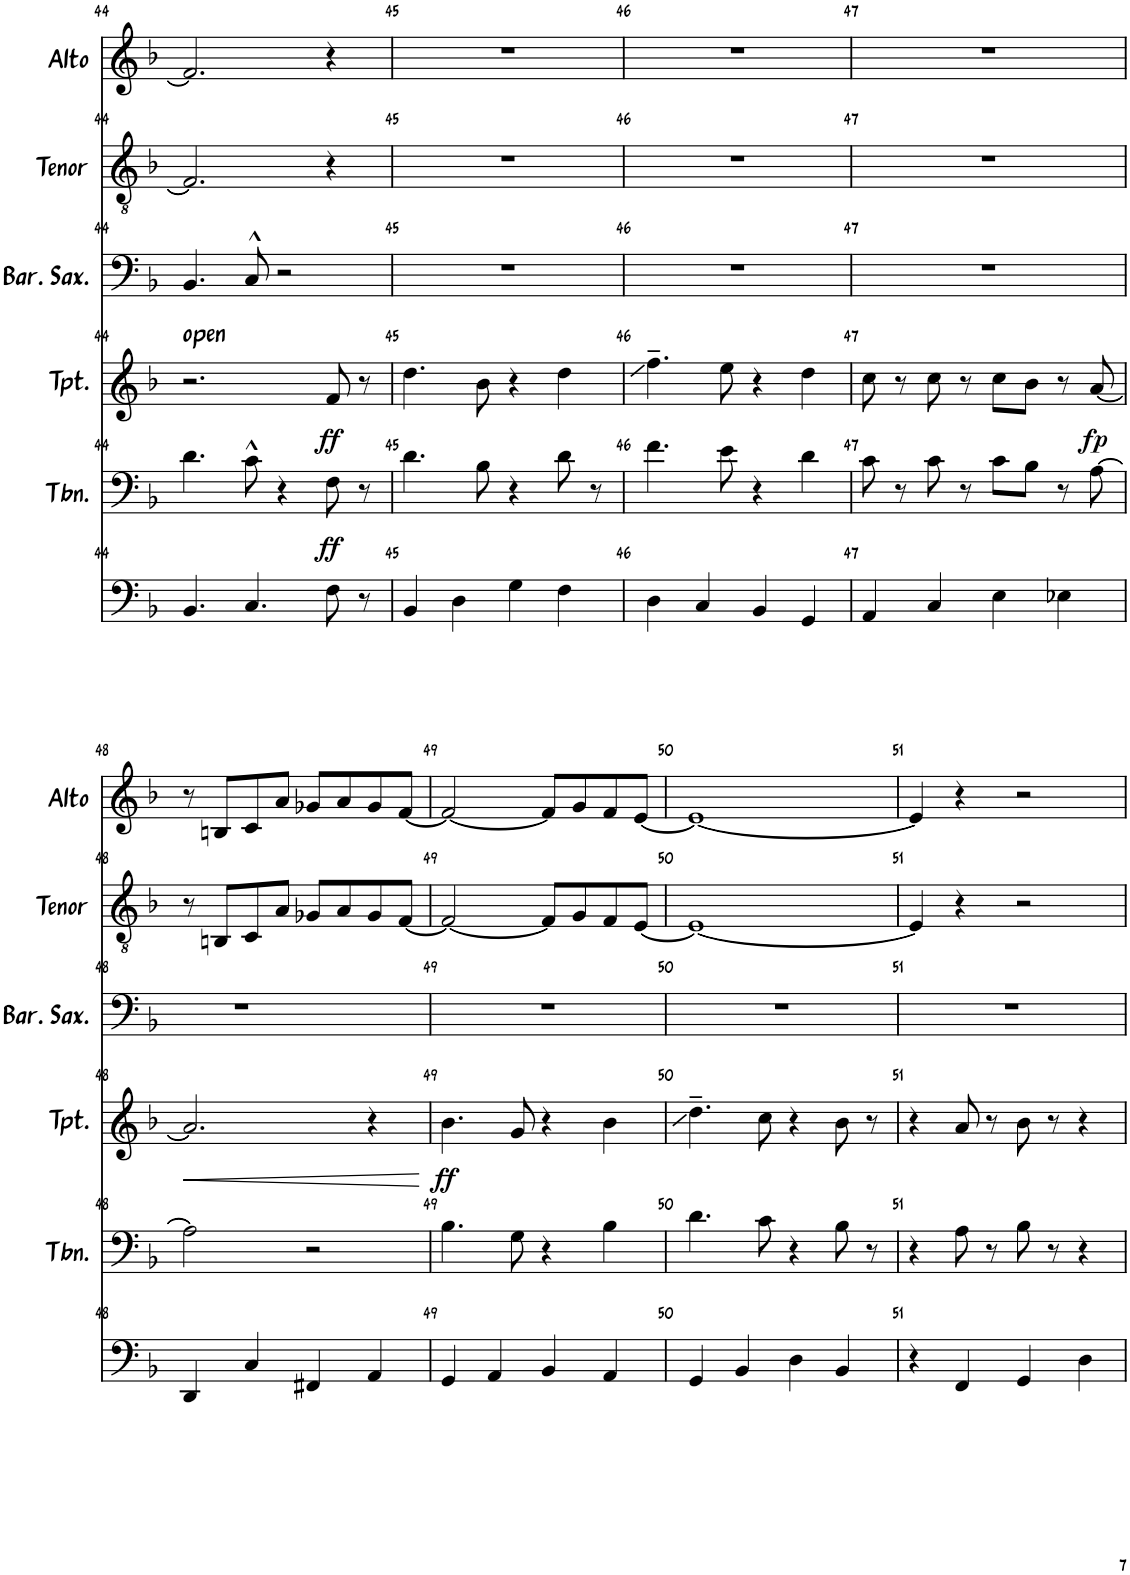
**kern	**kern	**dynam	**kern	**dynam	**kern	**kern	**kern
*part6	*part5	*part5	*part4	*part4	*part3	*part2	*part1
*staff6	*staff5	*staff5	*staff4	*staff4	*staff3	*staff2	*staff1
*I"Tuba	*I"Trombone	*	*I"Trumpet	*	*I"Baritone Saxophone	*I"Tenor Sax	*I"Alto Sax
*I'Tba	*I'Tbn.	*	*I'Tpt.	*	*I'Bar. Sax.	*I'Tenor	*I'Alto
!!LO:PB:g=z
*clefF4	*clefF4	*	*clefG2	*	*clefF4	*clefGv2	*clefG2
*	*	*	*Trd1c2	*	*Trd12c21	*Trd8c14	*Trd5c9
*k[b-]	*k[b-]	*	*k[b-]	*	*k[b-]	*k[b-]	*k[b-]
*M4/4	*M4/4	*	*M4/4	*	*M4/4	*M4/4	*M4/4
=44	=44	=44	=44	=44	=44	=44	=44
!	!	!	!LO:TX:a:B:t=open	!	!	!	!
4.BB-/	4.d\	.	2.r	.	4.BB-/	2.F/]	2.f/]
4.C/	8c^^\	.	.	.	8C^^/	.	.
.	4r	.	.	.	2r	.	.
!	!	!LO:DY:b	!	!LO:DY:b	!	!	!
8F\	8F\	ff	8f/	ff	.	4r	4r
8r	8r	.	8r	.	.	.	.
=45	=45	=45	=45	=45	=45	=45	=45
4BB-/	4.d\	.	4.dd\	.	1r	1r	1r
4D\	.	.	.	.	.	.	.
.	8B-\	.	8b-\	.	.	.	.
4G\	4r	.	4r	.	.	.	.
4F\	8d\	.	4dd\	.	.	.	.
.	8r	.	.	.	.	.	.
=46	=46	=46	=46	=46	=46	=46	=46
4D\	4.f\	.	4.ff~\	.	1r	1r	1r
4C/	.	.	.	.	.	.	.
.	8e\	.	8ee\	.	.	.	.
4BB-/	4r	.	4r	.	.	.	.
4GG/	4d\	.	4dd\	.	.	.	.
=47	=47	=47	=47	=47	=47	=47	=47
4AA/	8c\	.	8cc\	.	1r	1r	1r
.	8r	.	8r	.	.	.	.
4C/	8c\	.	8cc\	.	.	.	.
.	8r	.	8r	.	.	.	.
4E\	8c\L	.	8cc\L	.	.	.	.
.	8B-\J	.	8b-\J	.	.	.	.
4E-X\	8r	.	8r	.	.	.	.
!	!	!	!	!LO:DY:b	!	!	!
.	[8A\	.	[8a/	fp	.	.	.
!!LO:LB:g=z
=48	=48	=48	=48	=48	=48	=48	=48
!	!	!	!	!LO:HP:b	!	!	!
4DD/	2A\]	.	2.a/]	<	1r	8r	8r
.	.	.	.	.	.	8BBn/L	8Bn/L
4C/	.	.	.	.	.	8C/	8c/
.	.	.	.	.	.	8A/J	8a/J
4FF#X/	2r	.	.	.	.	8G-X/L	8g-X/L
.	.	.	.	.	.	8A/	8a/
4AA/	.	.	4r	.	.	8G-/	8g-/
.	.	.	.	.	.	[8F/J	[8f/J
.	.	.	.	[	.	.	.
=49	=49	=49	=49	=49	=49	=49	=49
!	!	!	!	!LO:DY:b	!	!	!
4GG/	4.B-\	.	4.b-\	ff	1r	2F/_	2f/_
4AA/	.	.	.	.	.	.	.
.	8G\	.	8g/	.	.	.	.
4BB-/	4r	.	4r	.	.	8F/L]	8f/L]
.	.	.	.	.	.	8G/	8g/
4AA/	4B-\	.	4b-\	.	.	8F/	8f/
.	.	.	.	.	.	[8E/J	[8e/J
=50	=50	=50	=50	=50	=50	=50	=50
4GG/	4.d\	.	4.dd~\	.	1r	1E_	1e_
4BB-/	.	.	.	.	.	.	.
.	8c\	.	8cc\	.	.	.	.
4D\	4r	.	4r	.	.	.	.
4BB-/	8B-\	.	8b-\	.	.	.	.
.	8r	.	8r	.	.	.	.
=51	=51	=51	=51	=51	=51	=51	=51
4r	4r	.	4r	.	1r	4E/]	4e/]
4FF/	8A\	.	8a/	.	.	4r	4r
.	8r	.	8r	.	.	.	.
4GG/	8B-\	.	8b-\	.	.	2r	2r
.	8r	.	8r	.	.	.	.
4D\	4r	.	4r	.	.	.	.
=	=	=	=	=	=	=	=
*-	*-	*-	*-	*-	*-	*-	*-
